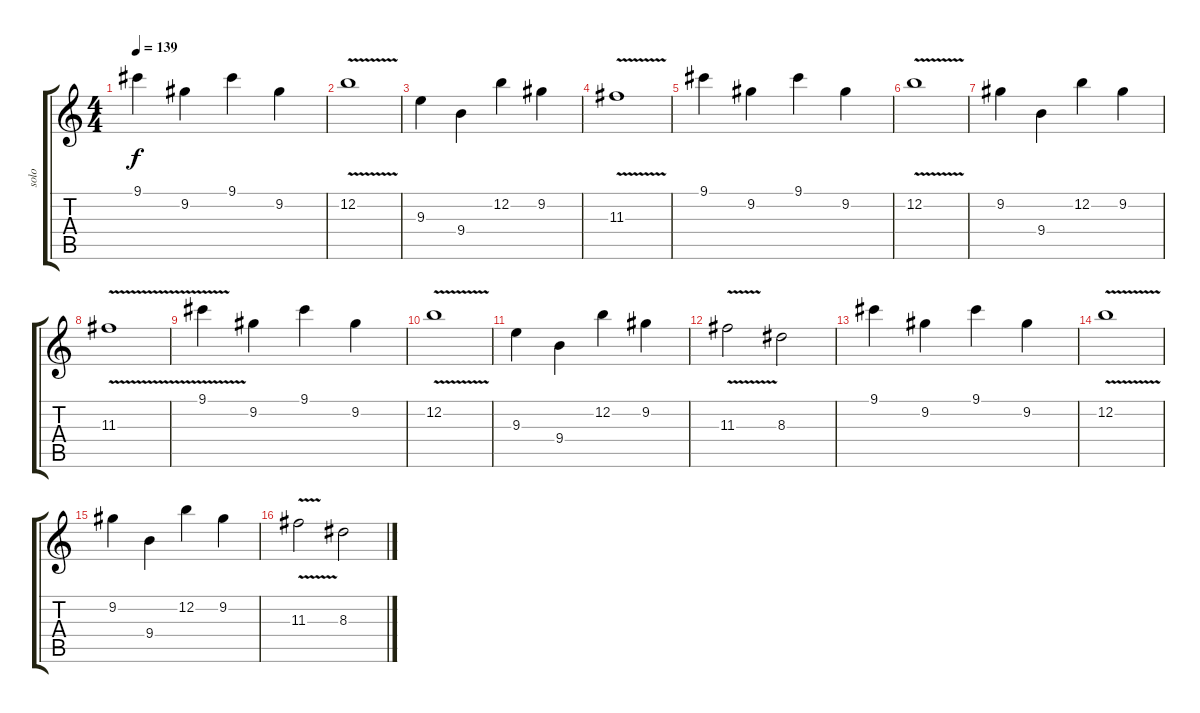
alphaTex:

\track ("solo" "solo") {instrument overdrivenguitar}
\staff {score tabs}
\tuning (E4 B3 G3 D3 A2 E2) {hide}
\ts (4 4)
\tempo 139
\clef g2
\ks c
9.1.4{dy f instrument pad1newage} 9.2.4 9.1.4 9.2.4 |
12.2{v}.1 |
9.3.4 9.4.4 12.2.4 9.2.4 |
11.3{v}.1 |
9.1.4 9.2.4 9.1.4 9.2.4 |
12.2{v}.1 |
9.2.4 9.4.4 12.2.4 9.2.4 |
11.3{v}.1 |
9.1{v}.4{instrument overdrivenguitar} 9.2.4 9.1.4 9.2.4 |
12.2{v}.1 |
9.3.4 9.4.4 12.2.4 9.2.4 |
11.3{v}.2 8.3.2 |
9.1.4 9.2.4 9.1.4 9.2.4 |
12.2{v}.1 |
9.2.4 9.4.4 12.2.4 9.2.4 |
11.3{v}.2 8.3.2
